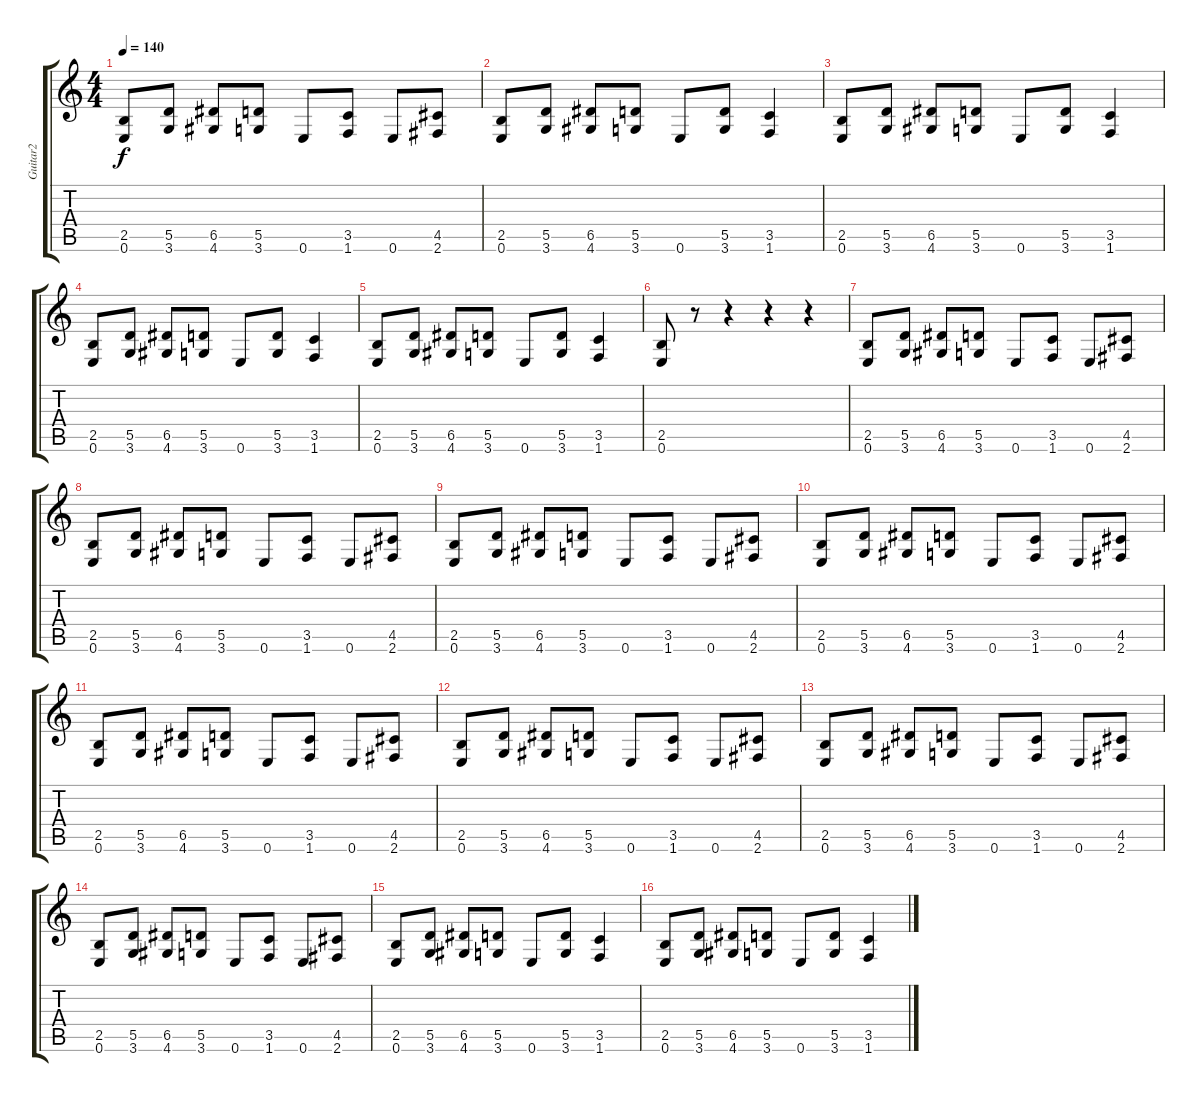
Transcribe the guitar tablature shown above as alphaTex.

\track ("Guitar2" "Guitar2") {instrument overdrivenguitar}
\staff {score tabs}
\tuning (E4 B3 G3 D3 A2 E2) {hide}
\ts (4 4)
\tempo 140
\clef g2
\ks c
(2.5 0.6).8{dy f} (5.5 3.6).8 (6.5 4.6).8 (5.5 3.6).8 0.6.8 (3.5 1.6).8 0.6.8 (4.5 2.6).8 |
(2.5 0.6).8 (5.5 3.6).8 (6.5 4.6).8 (5.5 3.6).8 0.6.8 (5.5 3.6).8 (3.5 1.6).4 |
(2.5 0.6).8 (5.5 3.6).8 (6.5 4.6).8 (5.5 3.6).8 0.6.8 (5.5 3.6).8 (3.5 1.6).4 |
(2.5 0.6).8 (5.5 3.6).8 (6.5 4.6).8 (5.5 3.6).8 0.6.8 (5.5 3.6).8 (3.5 1.6).4 |
(2.5 0.6).8 (5.5 3.6).8 (6.5 4.6).8 (5.5 3.6).8 0.6.8 (5.5 3.6).8 (3.5 1.6).4 |
(2.5 0.6).8 r.8 r.4 r.4 r.4 |
(2.5 0.6).8 (5.5 3.6).8 (6.5 4.6).8 (5.5 3.6).8 0.6.8 (3.5 1.6).8 0.6.8 (4.5 2.6).8 |
(2.5 0.6).8 (5.5 3.6).8 (6.5 4.6).8 (5.5 3.6).8 0.6.8 (3.5 1.6).8 0.6.8 (4.5 2.6).8 |
(2.5 0.6).8 (5.5 3.6).8 (6.5 4.6).8 (5.5 3.6).8 0.6.8 (3.5 1.6).8 0.6.8 (4.5 2.6).8 |
(2.5 0.6).8 (5.5 3.6).8 (6.5 4.6).8 (5.5 3.6).8 0.6.8 (3.5 1.6).8 0.6.8 (4.5 2.6).8 |
(2.5 0.6).8 (5.5 3.6).8 (6.5 4.6).8 (5.5 3.6).8 0.6.8 (3.5 1.6).8 0.6.8 (4.5 2.6).8 |
(2.5 0.6).8 (5.5 3.6).8 (6.5 4.6).8 (5.5 3.6).8 0.6.8 (3.5 1.6).8 0.6.8 (4.5 2.6).8 |
(2.5 0.6).8 (5.5 3.6).8 (6.5 4.6).8 (5.5 3.6).8 0.6.8 (3.5 1.6).8 0.6.8 (4.5 2.6).8 |
(2.5 0.6).8 (5.5 3.6).8 (6.5 4.6).8 (5.5 3.6).8 0.6.8 (3.5 1.6).8 0.6.8 (4.5 2.6).8 |
(2.5 0.6).8 (5.5 3.6).8 (6.5 4.6).8 (5.5 3.6).8 0.6.8 (5.5 3.6).8 (3.5 1.6).4 |
(2.5 0.6).8 (5.5 3.6).8 (6.5 4.6).8 (5.5 3.6).8 0.6.8 (5.5 3.6).8 (3.5 1.6).4
